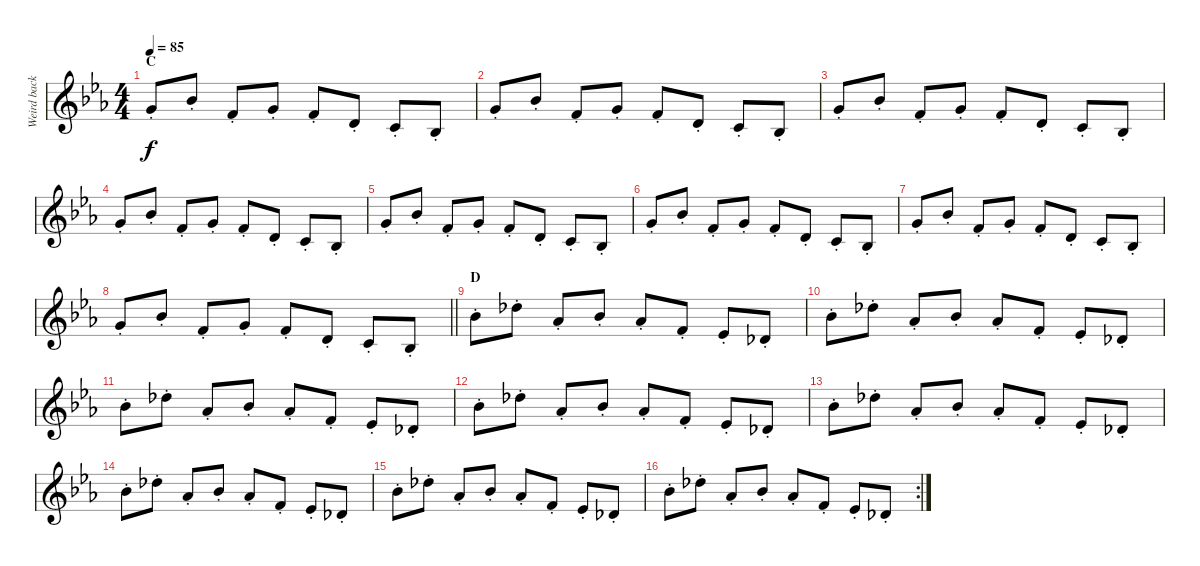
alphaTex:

\track ("Weird background (eff)" "Weird back") {instrument lead6voice}
\staff {score}
\tuning (E4 B3 G3 D3 A2 E2) {hide}
\ts (4 4)
\section ("" "C")
\tempo 85
\clef g2
\ks eb
8.2{st}.8{dy f} 6.1{st}.8 6.2{st}.8 8.2{st}.8 6.2{st}.8 7.3{st}.8 5.3{st}.8 8.4{st}.8 |
8.2{st}.8 6.1{st}.8 6.2{st}.8 8.2{st}.8 6.2{st}.8 7.3{st}.8 5.3{st}.8 8.4{st}.8 |
8.2{st}.8 6.1{st}.8 6.2{st}.8 8.2{st}.8 6.2{st}.8 7.3{st}.8 5.3{st}.8 8.4{st}.8 |
8.2{st}.8 6.1{st}.8 6.2{st}.8 8.2{st}.8 6.2{st}.8 7.3{st}.8 5.3{st}.8 8.4{st}.8 |
8.2{st}.8 6.1{st}.8 6.2{st}.8 8.2{st}.8 6.2{st}.8 7.3{st}.8 5.3{st}.8 8.4{st}.8 |
8.2{st}.8 6.1{st}.8 6.2{st}.8 8.2{st}.8 6.2{st}.8 7.3{st}.8 5.3{st}.8 8.4{st}.8 |
8.2{st}.8 6.1{st}.8 6.2{st}.8 8.2{st}.8 6.2{st}.8 7.3{st}.8 5.3{st}.8 8.4{st}.8 |
\barLineRight lightlight
8.2{st}.8 6.1{st}.8 6.2{st}.8 8.2{st}.8 6.2{st}.8 7.3{st}.8 5.3{st}.8 8.4{st}.8 |
\section ("" "D")
11.2{st}.8 9.1{st}.8 9.2{st}.8 11.2{st}.8 9.2{st}.8 10.3{st}.8 8.3{st}.8 11.4{st}.8 |
11.2{st}.8 9.1{st}.8 9.2{st}.8 11.2{st}.8 9.2{st}.8 10.3{st}.8 8.3{st}.8 11.4{st}.8 |
11.2{st}.8 9.1{st}.8 9.2{st}.8 11.2{st}.8 9.2{st}.8 10.3{st}.8 8.3{st}.8 11.4{st}.8 |
11.2{st}.8 9.1{st}.8 9.2{st}.8 11.2{st}.8 9.2{st}.8 10.3{st}.8 8.3{st}.8 11.4{st}.8 |
11.2{st}.8 9.1{st}.8 9.2{st}.8 11.2{st}.8 9.2{st}.8 10.3{st}.8 8.3{st}.8 11.4{st}.8 |
11.2{st}.8 9.1{st}.8 9.2{st}.8 11.2{st}.8 9.2{st}.8 10.3{st}.8 8.3{st}.8 11.4{st}.8 |
11.2{st}.8 9.1{st}.8 9.2{st}.8 11.2{st}.8 9.2{st}.8 10.3{st}.8 8.3{st}.8 11.4{st}.8 |
\rc 2
11.2{st}.8 9.1{st}.8 9.2{st}.8 11.2{st}.8 9.2{st}.8 10.3{st}.8 8.3{st}.8 11.4{st}.8
